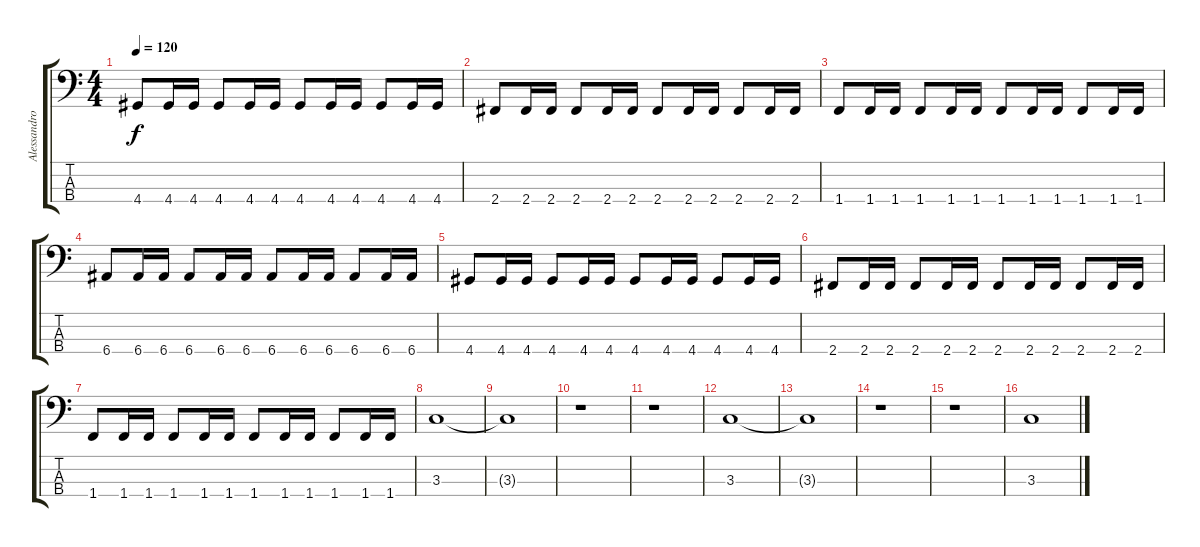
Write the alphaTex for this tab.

\track ("Alessandro Lotta - Bass" "Alessandro") {instrument electricbassfinger}
\staff {score tabs}
\tuning (G2 D2 A1 E1) {hide}
\ts (4 4)
\tempo 120
\clef f4
\ks c
4.4.8{dy f} 4.4.16 4.4.16 4.4.8 4.4.16 4.4.16 4.4.8 4.4.16 4.4.16 4.4.8 4.4.16 4.4.16 |
2.4.8 2.4.16 2.4.16 2.4.8 2.4.16 2.4.16 2.4.8 2.4.16 2.4.16 2.4.8 2.4.16 2.4.16 |
1.4.8 1.4.16 1.4.16 1.4.8 1.4.16 1.4.16 1.4.8 1.4.16 1.4.16 1.4.8 1.4.16 1.4.16 |
6.4.8 6.4.16 6.4.16 6.4.8 6.4.16 6.4.16 6.4.8 6.4.16 6.4.16 6.4.8 6.4.16 6.4.16 |
4.4.8 4.4.16 4.4.16 4.4.8 4.4.16 4.4.16 4.4.8 4.4.16 4.4.16 4.4.8 4.4.16 4.4.16 |
2.4.8 2.4.16 2.4.16 2.4.8 2.4.16 2.4.16 2.4.8 2.4.16 2.4.16 2.4.8 2.4.16 2.4.16 |
1.4.8 1.4.16 1.4.16 1.4.8 1.4.16 1.4.16 1.4.8 1.4.16 1.4.16 1.4.8 1.4.16 1.4.16 |
3.3.1 |
3.3{t}.1 |
r.1 |
r.1 |
3.3.1 |
3.3{t}.1 |
r.1 |
r.1 |
3.3.1
